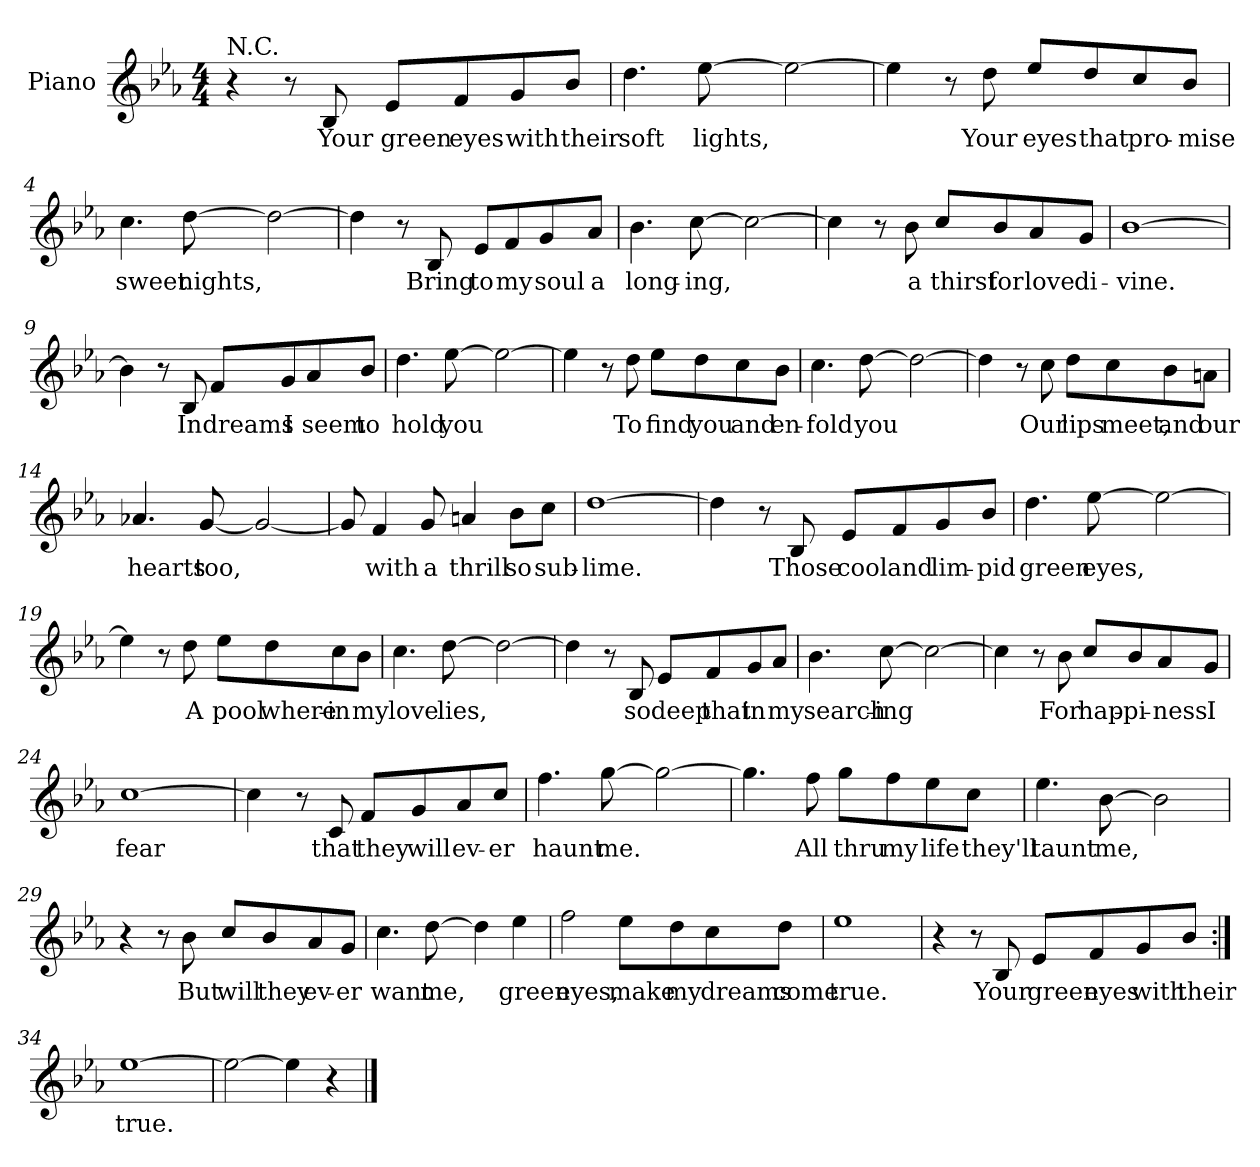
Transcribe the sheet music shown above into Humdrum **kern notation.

**kern	**text
*part1	*part1
*staff1	*staff1
*I"Piano	*
*I'Pno.	*
*clefG2	*
*k[b-e-a-]	*
*E-:	*
*M4/4	*
=1	=1
!LO:TX:a:t=N.C.	!
4r	.
8r	.
8B-/	Your
8e-/L	green
8f/	eyes
8g/	with
8b-/J	their
=2	=2
4.dd\	soft
[8ee-\	lights,
2ee-\_	.
=3	=3
4ee-\]	.
8r	.
8dd\	Your
8ee-/L	eyes
8dd/	that
8cc/	pro-
8b-/J	-mise
!!LO:LB:g=z
=4	=4
4.cc\	sweet
[8dd\	nights,
2dd\_	.
=5	=5
4dd\]	.
8r	.
8B-/	Bring
8e-/L	to
8f/	my
8g/	soul
8a-/J	a
=6	=6
4.b-\	long-
[8cc\	-ing,
2cc\_	.
!!LO:LB:g=z
=7	=7
4cc\]	.
8r	.
8b-\	a
8cc/L	thirst
8b-/	for
8a-/	love
8g/J	di-
=8	=8
[1b-	-vine.
=9	=9
4b-\]	.
8r	.
8B-/	In
8f/L	dreams
8g/	I
8a-/	seem
8b-/J	to
!!LO:LB:g=z
=10	=10
4.dd\	hold
[8ee-\	you
2ee-\_	.
=11	=11
4ee-\]	.
8r	.
8dd\	To
8ee-\L	find
8dd\	you
8cc\	and
8b-\J	en-
=12	=12
4.cc\	-fold
[8dd\	you
2dd\_	.
!!LO:LB:g=z
=13	=13
4dd\]	.
8r	.
8cc\	Our
8dd\L	lips
8cc\	meet,
8b-\	and
8an\J	our
=14	=14
4.a-X/	hearts
[8g/	too,
2g/_	.
=15	=15
8g/]	.
4f/	with
8g/	a
4an/	thrill
8b-\L	so
8cc\J	sub-
!!LO:LB:g=z
=16	=16
[1dd	-lime.
=17	=17
4dd\]	.
8r	.
8B-/	Those
8e-/L	cool
8f/	and
8g/	lim-
8b-/J	-pid
=18	=18
4.dd\	green
[8ee-\	eyes,
2ee-\_	.
=19	=19
4ee-\]	.
8r	.
8dd\	A
8ee-\L	pool
8dd\	where-
8cc\	-in
8b-\J	my
!!LO:LB:g=z
=20	=20
4.cc\	love
[8dd\	lies,
2dd\_	.
=21	=21
4dd\]	.
8r	.
8B-/	so
8e-/L	deep
8f/	that
8g/	in
8a-/J	my
=22	=22
4.b-\	search-
[8cc\	-ing
2cc\_	.
!!LO:LB:g=z
=23	=23
4cc\]	.
8r	.
8b-\	For
8cc/L	hap-
8b-/	-pi-
8a-/	-ness
8g/J	I
=24	=24
[1cc	fear
=25	=25
4cc\]	.
8r	.
8c/	that
8f/L	they
8g/	will
8a-/	ev-
8cc/J	-er
!!LO:PB:g=z
=26	=26
4.ff\	haunt
[8gg\	me.
2gg\_	.
=27	=27
4.gg\]	.
8ff\	All
8gg\L	thru
8ff\	my
8ee-\	life
8cc\J	they'll
=28	=28
4.ee-\	taunt
[8b-\	me,
2b-\]	.
!!LO:LB:g=z
=29	=29
4r	.
8r	.
8b-\	But
8cc/L	will
8b-/	they
8a-/	ev-
8g/J	-er
=30	=30
4.cc\	want
[8dd\	me,
4dd\]	.
4ee-\	green
=31	=31
2ff\	eyes,
8ee-\L	make
8dd\	my
8cc\	dreams
8dd\J	come
!!LO:LB:g=z
=32	=32
1ee-	true.
=33	=33
4r	.
8r	.
8B-/	Your
8e-/L	green
8f/	eyes
8g/	with
8b-/J	their
=34:|!	=34:|!
[1ee-	true.
=35	=35
2ee-\_	.
4ee-\]	.
4r	.
==	==
*-	*-
